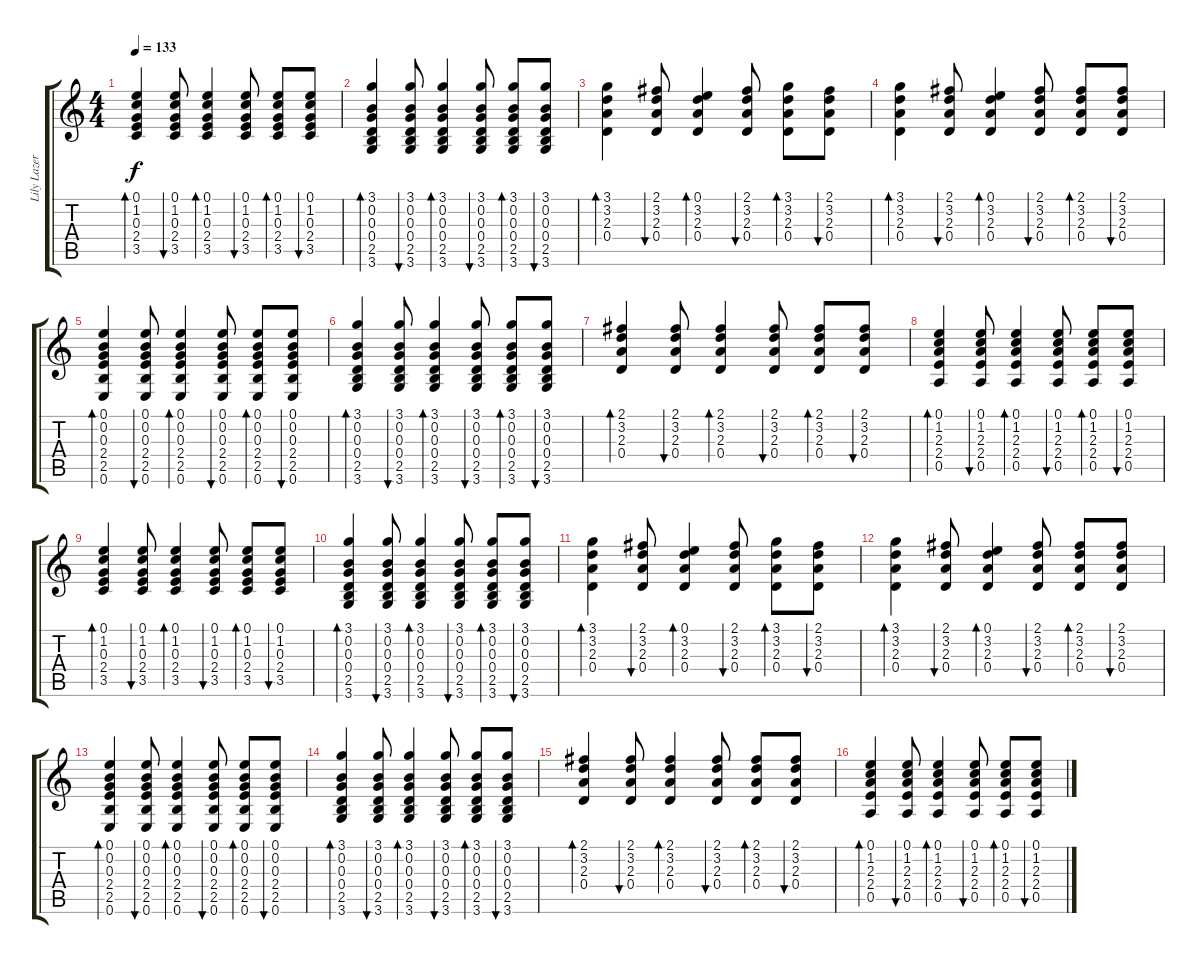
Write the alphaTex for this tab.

\track ("Lily Lazer (Guitar)" "Lily Lazer") {instrument acousticguitarsteel}
\staff {score tabs}
\tuning (E4 B3 G3 D3 A2 E2) {hide}
\ts (4 4)
\tempo 133
\clef g2
\ks c
(0.1 1.2 0.3 2.4 3.5).4{bd 30 dy f} (0.1 1.2 0.3 2.4 3.5).8{bu 30} (0.1 1.2 0.3 2.4 3.5).4{bd 30} (0.1 1.2 0.3 2.4 3.5).8{bu 30} (0.1 1.2 0.3 2.4 3.5).8{bd 30} (0.1 1.2 0.3 2.4 3.5).8{bu 30} |
(3.1 0.2 0.3 0.4 2.5 3.6).4{bd 30} (3.1 0.2 0.3 0.4 2.5 3.6).8{bu 30} (3.1 0.2 0.3 0.4 2.5 3.6).4{bd 30} (3.1 0.2 0.3 0.4 2.5 3.6).8{bu 30} (3.1 0.2 0.3 0.4 2.5 3.6).8{bd 30} (3.1 0.2 0.3 0.4 2.5 3.6).8{bu 30} |
(3.1 3.2 2.3 0.4).4{bd 30} (2.1 3.2 2.3 0.4).8{bu 30} (0.1 3.2 2.3 0.4).4{bd 30} (2.1 3.2 2.3 0.4).8{bu 30} (3.1 3.2 2.3 0.4).8{bd 30} (2.1 3.2 2.3 0.4).8{bu 30} |
(3.1 3.2 2.3 0.4).4{bd 30} (2.1 3.2 2.3 0.4).8{bu 30} (0.1 3.2 2.3 0.4).4{bd 30} (2.1 3.2 2.3 0.4).8{bu 30} (2.1 3.2 2.3 0.4).8{bd 30} (2.1 3.2 2.3 0.4).8{bu 30} |
(0.1 0.2 0.3 2.4 2.5 0.6).4{bd 60} (0.1 0.2 0.3 2.4 2.5 0.6).8{bu 30} (0.1 0.2 0.3 2.4 2.5 0.6).4{bd 30} (0.1 0.2 0.3 2.4 2.5 0.6).8{bu 30} (0.1 0.2 0.3 2.4 2.5 0.6).8{bd 30} (0.1 0.2 0.3 2.4 2.5 0.6).8{bu 30} |
(3.1 0.2 0.3 0.4 2.5 3.6).4{bd 30} (3.1 0.2 0.3 0.4 2.5 3.6).8{bu 30} (3.1 0.2 0.3 0.4 2.5 3.6).4{bd 30} (3.1 0.2 0.3 0.4 2.5 3.6).8{bu 30} (3.1 0.2 0.3 0.4 2.5 3.6).8{bd 30} (3.1 0.2 0.3 0.4 2.5 3.6).8{bu 30} |
(2.1 3.2 2.3 0.4).4{bd 30} (2.1 3.2 2.3 0.4).8{bu 30} (2.1 3.2 2.3 0.4).4{bd 30} (2.1 3.2 2.3 0.4).8{bu 30} (2.1 3.2 2.3 0.4).8{bd 30} (2.1 3.2 2.3 0.4).8{bu 30} |
(0.1 1.2 2.3 2.4 0.5).4{bd 30} (0.1 1.2 2.3 2.4 0.5).8{bu 30} (0.1 1.2 2.3 2.4 0.5).4{bd 30} (0.1 1.2 2.3 2.4 0.5).8{bu 30} (0.1 1.2 2.3 2.4 0.5).8{bd 30} (0.1 1.2 2.3 2.4 0.5).8{bu 30} |
(0.1 1.2 0.3 2.4 3.5).4{bd 30} (0.1 1.2 0.3 2.4 3.5).8{bu 30} (0.1 1.2 0.3 2.4 3.5).4{bd 30} (0.1 1.2 0.3 2.4 3.5).8{bu 30} (0.1 1.2 0.3 2.4 3.5).8{bd 30} (0.1 1.2 0.3 2.4 3.5).8{bu 30} |
(3.1 0.2 0.3 0.4 2.5 3.6).4{bd 30} (3.1 0.2 0.3 0.4 2.5 3.6).8{bu 30} (3.1 0.2 0.3 0.4 2.5 3.6).4{bd 30} (3.1 0.2 0.3 0.4 2.5 3.6).8{bu 30} (3.1 0.2 0.3 0.4 2.5 3.6).8{bd 30} (3.1 0.2 0.3 0.4 2.5 3.6).8{bu 30} |
(3.1 3.2 2.3 0.4).4{bd 30} (2.1 3.2 2.3 0.4).8{bu 30} (0.1 3.2 2.3 0.4).4{bd 30} (2.1 3.2 2.3 0.4).8{bu 30} (3.1 3.2 2.3 0.4).8{bd 30} (2.1 3.2 2.3 0.4).8{bu 30} |
(3.1 3.2 2.3 0.4).4{bd 30} (2.1 3.2 2.3 0.4).8{bu 30} (0.1 3.2 2.3 0.4).4{bd 30} (2.1 3.2 2.3 0.4).8{bu 30} (2.1 3.2 2.3 0.4).8{bd 30} (2.1 3.2 2.3 0.4).8{bu 30} |
(0.1 0.2 0.3 2.4 2.5 0.6).4{bd 60} (0.1 0.2 0.3 2.4 2.5 0.6).8{bu 30} (0.1 0.2 0.3 2.4 2.5 0.6).4{bd 30} (0.1 0.2 0.3 2.4 2.5 0.6).8{bu 30} (0.1 0.2 0.3 2.4 2.5 0.6).8{bd 30} (0.1 0.2 0.3 2.4 2.5 0.6).8{bu 30} |
(3.1 0.2 0.3 0.4 2.5 3.6).4{bd 30} (3.1 0.2 0.3 0.4 2.5 3.6).8{bu 30} (3.1 0.2 0.3 0.4 2.5 3.6).4{bd 30} (3.1 0.2 0.3 0.4 2.5 3.6).8{bu 30} (3.1 0.2 0.3 0.4 2.5 3.6).8{bd 30} (3.1 0.2 0.3 0.4 2.5 3.6).8{bu 30} |
(2.1 3.2 2.3 0.4).4{bd 30} (2.1 3.2 2.3 0.4).8{bu 30} (2.1 3.2 2.3 0.4).4{bd 30} (2.1 3.2 2.3 0.4).8{bu 30} (2.1 3.2 2.3 0.4).8{bd 30} (2.1 3.2 2.3 0.4).8{bu 30} |
(0.1 1.2 2.3 2.4 0.5).4{bd 30} (0.1 1.2 2.3 2.4 0.5).8{bu 30} (0.1 1.2 2.3 2.4 0.5).4{bd 30} (0.1 1.2 2.3 2.4 0.5).8{bu 30} (0.1 1.2 2.3 2.4 0.5).8{bd 30} (0.1 1.2 2.3 2.4 0.5).8{bu 30}
